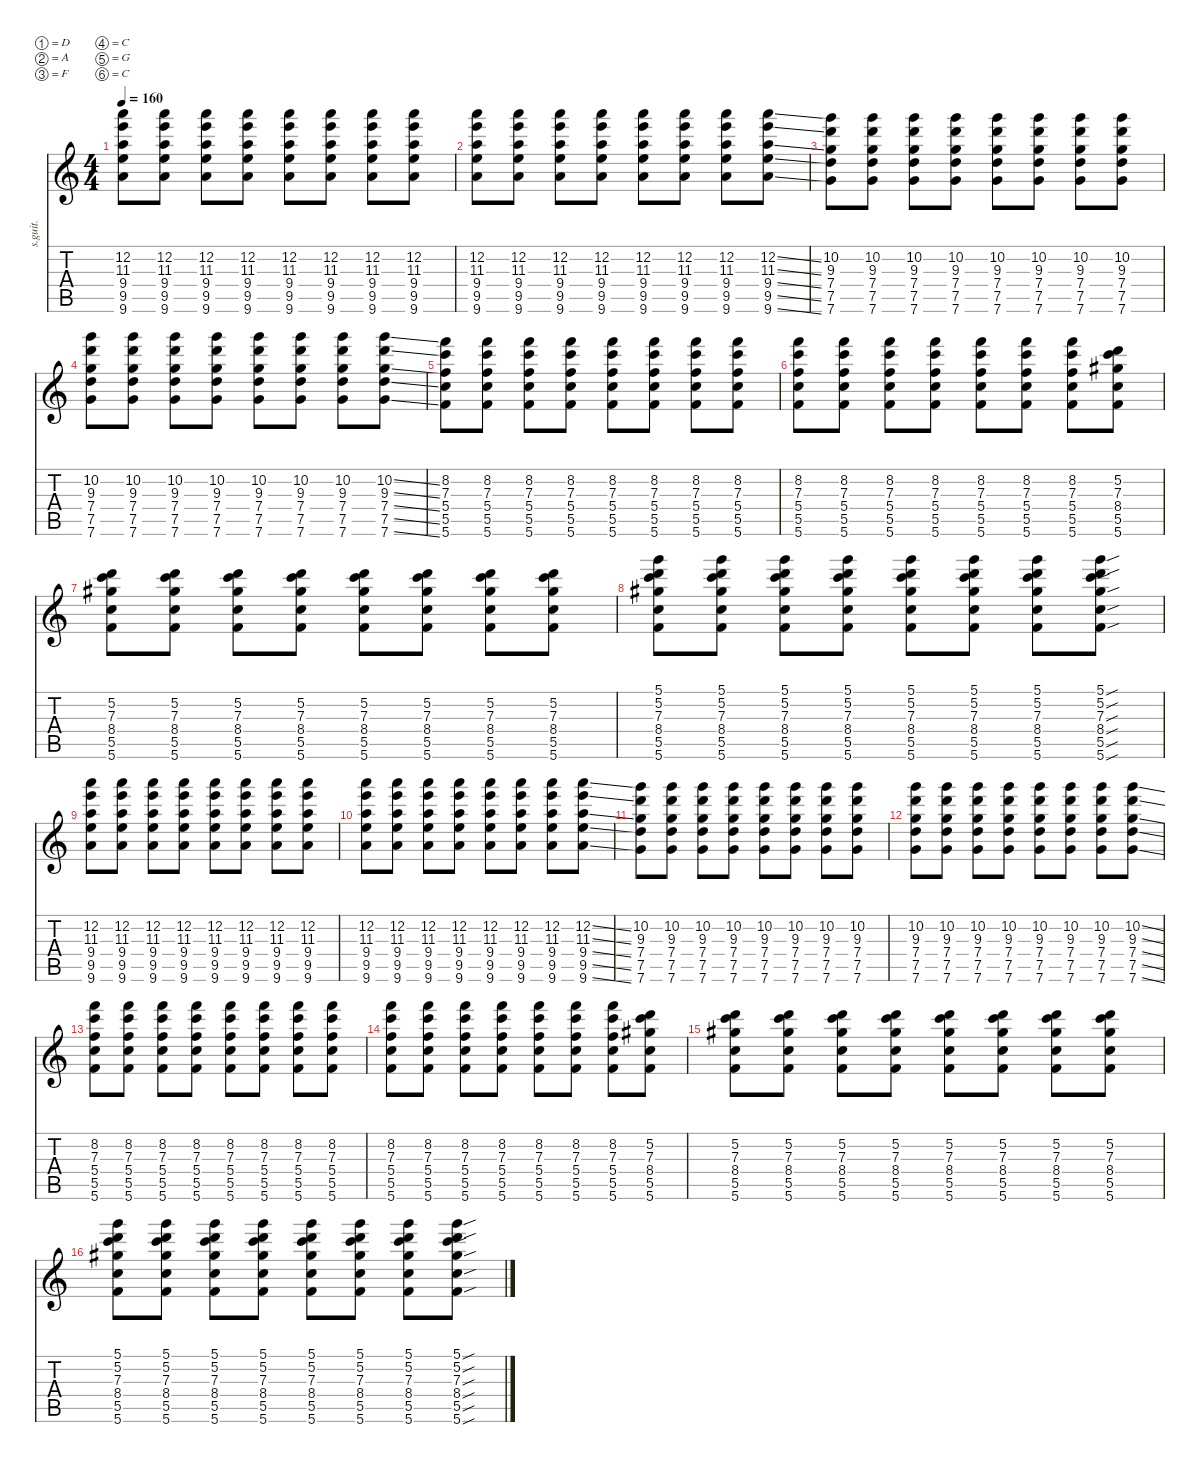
\defaultSystemsLayout 4
\hideDynamics
\bracketExtendMode nobrackets
\track ("Octaver effect gt2" "s.guit.") {instrument distortionguitar}
\staff {score tabs}
\tuning (D5 A4 F4 C4 G3 C3)
\ts (4 4)
\tempo 160
\clef g2
\ks c
(12.2 11.3 9.4 9.5 9.6).8{lyrics (0 "") lyrics (1 "") lyrics (2 "") lyrics (3 "") lyrics (4 "") dy mf} (12.2 11.3 9.4 9.5 9.6).8{lyrics (0 "") lyrics (1 "") lyrics (2 "") lyrics (3 "") lyrics (4 "")} (12.2 11.3 9.4 9.5 9.6).8{lyrics (0 "") lyrics (1 "") lyrics (2 "") lyrics (3 "") lyrics (4 "")} (12.2 11.3 9.4 9.5 9.6).8{lyrics (0 "") lyrics (1 "") lyrics (2 "") lyrics (3 "") lyrics (4 "")} (12.2 11.3 9.4 9.5 9.6).8{lyrics (0 "") lyrics (1 "") lyrics (2 "") lyrics (3 "") lyrics (4 "")} (12.2 11.3 9.4 9.5 9.6).8{lyrics (0 "") lyrics (1 "") lyrics (2 "") lyrics (3 "") lyrics (4 "")} (12.2 11.3 9.4 9.5 9.6).8{lyrics (0 "") lyrics (1 "") lyrics (2 "") lyrics (3 "") lyrics (4 "")} (12.2 11.3 9.4 9.5 9.6).8{lyrics (0 "") lyrics (1 "") lyrics (2 "") lyrics (3 "") lyrics (4 "")} |
(12.2 11.3 9.4 9.5 9.6).8{lyrics (0 "") lyrics (1 "") lyrics (2 "") lyrics (3 "") lyrics (4 "")} (12.2 11.3 9.4 9.5 9.6).8{lyrics (0 "") lyrics (1 "") lyrics (2 "") lyrics (3 "") lyrics (4 "")} (12.2 11.3 9.4 9.5 9.6).8{lyrics (0 "") lyrics (1 "") lyrics (2 "") lyrics (3 "") lyrics (4 "")} (12.2 11.3 9.4 9.5 9.6).8{lyrics (0 "") lyrics (1 "") lyrics (2 "") lyrics (3 "") lyrics (4 "")} (12.2 11.3 9.4 9.5 9.6).8{lyrics (0 "") lyrics (1 "") lyrics (2 "") lyrics (3 "") lyrics (4 "")} (12.2 11.3 9.4 9.5 9.6).8{lyrics (0 "") lyrics (1 "") lyrics (2 "") lyrics (3 "") lyrics (4 "")} (12.2 11.3 9.4 9.5 9.6).8{lyrics (0 "") lyrics (1 "") lyrics (2 "") lyrics (3 "") lyrics (4 "")} (12.2{ss} 11.3{ss} 9.4{ss} 9.5{ss} 9.6{ss}).8{lyrics (0 "") lyrics (1 "") lyrics (2 "") lyrics (3 "") lyrics (4 "")} |
(10.2 9.3 7.4 7.5 7.6).8{lyrics (0 "") lyrics (1 "") lyrics (2 "") lyrics (3 "") lyrics (4 "")} (10.2 9.3 7.4 7.5 7.6).8{lyrics (0 "") lyrics (1 "") lyrics (2 "") lyrics (3 "") lyrics (4 "")} (10.2 9.3 7.4 7.5 7.6).8{lyrics (0 "") lyrics (1 "") lyrics (2 "") lyrics (3 "") lyrics (4 "")} (10.2 9.3 7.4 7.5 7.6).8{lyrics (0 "") lyrics (1 "") lyrics (2 "") lyrics (3 "") lyrics (4 "")} (10.2 9.3 7.4 7.5 7.6).8{lyrics (0 "") lyrics (1 "") lyrics (2 "") lyrics (3 "") lyrics (4 "")} (10.2 9.3 7.4 7.5 7.6).8{lyrics (0 "") lyrics (1 "") lyrics (2 "") lyrics (3 "") lyrics (4 "")} (10.2 9.3 7.4 7.5 7.6).8{lyrics (0 "") lyrics (1 "") lyrics (2 "") lyrics (3 "") lyrics (4 "")} (10.2 9.3 7.4 7.5 7.6).8{lyrics (0 "") lyrics (1 "") lyrics (2 "") lyrics (3 "") lyrics (4 "")} |
(10.2 9.3 7.4 7.5 7.6).8{lyrics (0 "") lyrics (1 "") lyrics (2 "") lyrics (3 "") lyrics (4 "")} (10.2 9.3 7.4 7.5 7.6).8{lyrics (0 "") lyrics (1 "") lyrics (2 "") lyrics (3 "") lyrics (4 "")} (10.2 9.3 7.4 7.5 7.6).8{lyrics (0 "") lyrics (1 "") lyrics (2 "") lyrics (3 "") lyrics (4 "")} (10.2 9.3 7.4 7.5 7.6).8{lyrics (0 "") lyrics (1 "") lyrics (2 "") lyrics (3 "") lyrics (4 "")} (10.2 9.3 7.4 7.5 7.6).8{lyrics (0 "") lyrics (1 "") lyrics (2 "") lyrics (3 "") lyrics (4 "")} (10.2 9.3 7.4 7.5 7.6).8{lyrics (0 "") lyrics (1 "") lyrics (2 "") lyrics (3 "") lyrics (4 "")} (10.2 9.3 7.4 7.5 7.6).8{lyrics (0 "") lyrics (1 "") lyrics (2 "") lyrics (3 "") lyrics (4 "")} (10.2{ss} 9.3{ss} 7.4{ss} 7.5{ss} 7.6{ss}).8{lyrics (0 "") lyrics (1 "") lyrics (2 "") lyrics (3 "") lyrics (4 "")} |
(8.2 7.3 5.4 5.5 5.6).8{lyrics (0 "") lyrics (1 "") lyrics (2 "") lyrics (3 "") lyrics (4 "")} (8.2 7.3 5.4 5.5 5.6).8{lyrics (0 "") lyrics (1 "") lyrics (2 "") lyrics (3 "") lyrics (4 "")} (8.2 7.3 5.4 5.5 5.6).8{lyrics (0 "") lyrics (1 "") lyrics (2 "") lyrics (3 "") lyrics (4 "")} (8.2 7.3 5.4 5.5 5.6).8{lyrics (0 "") lyrics (1 "") lyrics (2 "") lyrics (3 "") lyrics (4 "")} (8.2 7.3 5.4 5.5 5.6).8{lyrics (0 "") lyrics (1 "") lyrics (2 "") lyrics (3 "") lyrics (4 "")} (8.2 7.3 5.4 5.5 5.6).8{lyrics (0 "") lyrics (1 "") lyrics (2 "") lyrics (3 "") lyrics (4 "")} (8.2 7.3 5.4 5.5 5.6).8{lyrics (0 "") lyrics (1 "") lyrics (2 "") lyrics (3 "") lyrics (4 "")} (8.2 7.3 5.4 5.5 5.6).8{lyrics (0 "") lyrics (1 "") lyrics (2 "") lyrics (3 "") lyrics (4 "")} |
(8.2 7.3 5.4 5.5 5.6).8{lyrics (0 "") lyrics (1 "") lyrics (2 "") lyrics (3 "") lyrics (4 "")} (8.2 7.3 5.4 5.5 5.6).8{lyrics (0 "") lyrics (1 "") lyrics (2 "") lyrics (3 "") lyrics (4 "")} (8.2 7.3 5.4 5.5 5.6).8{lyrics (0 "") lyrics (1 "") lyrics (2 "") lyrics (3 "") lyrics (4 "")} (8.2 7.3 5.4 5.5 5.6).8{lyrics (0 "") lyrics (1 "") lyrics (2 "") lyrics (3 "") lyrics (4 "")} (8.2 7.3 5.4 5.5 5.6).8{lyrics (0 "") lyrics (1 "") lyrics (2 "") lyrics (3 "") lyrics (4 "")} (8.2 7.3 5.4 5.5 5.6).8{lyrics (0 "") lyrics (1 "") lyrics (2 "") lyrics (3 "") lyrics (4 "")} (8.2 7.3 5.4 5.5 5.6).8{lyrics (0 "") lyrics (1 "") lyrics (2 "") lyrics (3 "") lyrics (4 "")} (5.2 7.3 8.4{acc #} 5.5 5.6).8{lyrics (0 "") lyrics (1 "") lyrics (2 "") lyrics (3 "") lyrics (4 "")} |
(5.2 7.3 8.4{acc #} 5.5 5.6).8{lyrics (0 "") lyrics (1 "") lyrics (2 "") lyrics (3 "") lyrics (4 "")} (5.2 7.3 8.4{acc #} 5.5 5.6).8{lyrics (0 "") lyrics (1 "") lyrics (2 "") lyrics (3 "") lyrics (4 "")} (5.2 7.3 8.4{acc #} 5.5 5.6).8{lyrics (0 "") lyrics (1 "") lyrics (2 "") lyrics (3 "") lyrics (4 "")} (5.2 7.3 8.4{acc #} 5.5 5.6).8{lyrics (0 "") lyrics (1 "") lyrics (2 "") lyrics (3 "") lyrics (4 "")} (5.2 7.3 8.4{acc #} 5.5 5.6).8{lyrics (0 "") lyrics (1 "") lyrics (2 "") lyrics (3 "") lyrics (4 "")} (5.2 7.3 8.4{acc #} 5.5 5.6).8{lyrics (0 "") lyrics (1 "") lyrics (2 "") lyrics (3 "") lyrics (4 "")} (5.2 7.3 8.4{acc #} 5.5 5.6).8{lyrics (0 "") lyrics (1 "") lyrics (2 "") lyrics (3 "") lyrics (4 "")} (5.2 7.3 8.4{acc #} 5.5 5.6).8{lyrics (0 "") lyrics (1 "") lyrics (2 "") lyrics (3 "") lyrics (4 "")} |
(5.1 5.2 7.3 8.4{acc #} 5.5 5.6).8{lyrics (0 "") lyrics (1 "") lyrics (2 "") lyrics (3 "") lyrics (4 "")} (5.1 5.2 7.3 8.4{acc #} 5.5 5.6).8{lyrics (0 "") lyrics (1 "") lyrics (2 "") lyrics (3 "") lyrics (4 "")} (5.1 5.2 7.3 8.4{acc #} 5.5 5.6).8{lyrics (0 "") lyrics (1 "") lyrics (2 "") lyrics (3 "") lyrics (4 "")} (5.1 5.2 7.3 8.4{acc #} 5.5 5.6).8{lyrics (0 "") lyrics (1 "") lyrics (2 "") lyrics (3 "") lyrics (4 "")} (5.1 5.2 7.3 8.4{acc #} 5.5 5.6).8{lyrics (0 "") lyrics (1 "") lyrics (2 "") lyrics (3 "") lyrics (4 "")} (5.1 5.2 7.3 8.4{acc #} 5.5 5.6).8{lyrics (0 "") lyrics (1 "") lyrics (2 "") lyrics (3 "") lyrics (4 "")} (5.1 5.2 7.3 8.4{acc #} 5.5 5.6).8{lyrics (0 "") lyrics (1 "") lyrics (2 "") lyrics (3 "") lyrics (4 "")} (5.1{sou} 5.2{sou} 7.3{sou} 8.4{sou acc #} 5.5{sou} 5.6{sou}).8{lyrics (0 "") lyrics (1 "") lyrics (2 "") lyrics (3 "") lyrics (4 "")} |
(12.2 11.3 9.4 9.5 9.6).8{lyrics (0 "") lyrics (1 "") lyrics (2 "") lyrics (3 "") lyrics (4 "")} (12.2 11.3 9.4 9.5 9.6).8{lyrics (0 "") lyrics (1 "") lyrics (2 "") lyrics (3 "") lyrics (4 "")} (12.2 11.3 9.4 9.5 9.6).8{lyrics (0 "") lyrics (1 "") lyrics (2 "") lyrics (3 "") lyrics (4 "")} (12.2 11.3 9.4 9.5 9.6).8{lyrics (0 "") lyrics (1 "") lyrics (2 "") lyrics (3 "") lyrics (4 "")} (12.2 11.3 9.4 9.5 9.6).8{lyrics (0 "") lyrics (1 "") lyrics (2 "") lyrics (3 "") lyrics (4 "")} (12.2 11.3 9.4 9.5 9.6).8{lyrics (0 "") lyrics (1 "") lyrics (2 "") lyrics (3 "") lyrics (4 "")} (12.2 11.3 9.4 9.5 9.6).8{lyrics (0 "") lyrics (1 "") lyrics (2 "") lyrics (3 "") lyrics (4 "")} (12.2 11.3 9.4 9.5 9.6).8{lyrics (0 "") lyrics (1 "") lyrics (2 "") lyrics (3 "") lyrics (4 "")} |
(12.2 11.3 9.4 9.5 9.6).8{lyrics (0 "") lyrics (1 "") lyrics (2 "") lyrics (3 "") lyrics (4 "")} (12.2 11.3 9.4 9.5 9.6).8{lyrics (0 "") lyrics (1 "") lyrics (2 "") lyrics (3 "") lyrics (4 "")} (12.2 11.3 9.4 9.5 9.6).8{lyrics (0 "") lyrics (1 "") lyrics (2 "") lyrics (3 "") lyrics (4 "")} (12.2 11.3 9.4 9.5 9.6).8{lyrics (0 "") lyrics (1 "") lyrics (2 "") lyrics (3 "") lyrics (4 "")} (12.2 11.3 9.4 9.5 9.6).8{lyrics (0 "") lyrics (1 "") lyrics (2 "") lyrics (3 "") lyrics (4 "")} (12.2 11.3 9.4 9.5 9.6).8{lyrics (0 "") lyrics (1 "") lyrics (2 "") lyrics (3 "") lyrics (4 "")} (12.2 11.3 9.4 9.5 9.6).8{lyrics (0 "") lyrics (1 "") lyrics (2 "") lyrics (3 "") lyrics (4 "")} (12.2{ss} 11.3{ss} 9.4{ss} 9.5{ss} 9.6{ss}).8{lyrics (0 "") lyrics (1 "") lyrics (2 "") lyrics (3 "") lyrics (4 "")} |
(10.2 9.3 7.4 7.5 7.6).8{lyrics (0 "") lyrics (1 "") lyrics (2 "") lyrics (3 "") lyrics (4 "")} (10.2 9.3 7.4 7.5 7.6).8{lyrics (0 "") lyrics (1 "") lyrics (2 "") lyrics (3 "") lyrics (4 "")} (10.2 9.3 7.4 7.5 7.6).8{lyrics (0 "") lyrics (1 "") lyrics (2 "") lyrics (3 "") lyrics (4 "")} (10.2 9.3 7.4 7.5 7.6).8{lyrics (0 "") lyrics (1 "") lyrics (2 "") lyrics (3 "") lyrics (4 "")} (10.2 9.3 7.4 7.5 7.6).8{lyrics (0 "") lyrics (1 "") lyrics (2 "") lyrics (3 "") lyrics (4 "")} (10.2 9.3 7.4 7.5 7.6).8{lyrics (0 "") lyrics (1 "") lyrics (2 "") lyrics (3 "") lyrics (4 "")} (10.2 9.3 7.4 7.5 7.6).8{lyrics (0 "") lyrics (1 "") lyrics (2 "") lyrics (3 "") lyrics (4 "")} (10.2 9.3 7.4 7.5 7.6).8{lyrics (0 "") lyrics (1 "") lyrics (2 "") lyrics (3 "") lyrics (4 "")} |
(10.2 9.3 7.4 7.5 7.6).8{lyrics (0 "") lyrics (1 "") lyrics (2 "") lyrics (3 "") lyrics (4 "")} (10.2 9.3 7.4 7.5 7.6).8{lyrics (0 "") lyrics (1 "") lyrics (2 "") lyrics (3 "") lyrics (4 "")} (10.2 9.3 7.4 7.5 7.6).8{lyrics (0 "") lyrics (1 "") lyrics (2 "") lyrics (3 "") lyrics (4 "")} (10.2 9.3 7.4 7.5 7.6).8{lyrics (0 "") lyrics (1 "") lyrics (2 "") lyrics (3 "") lyrics (4 "")} (10.2 9.3 7.4 7.5 7.6).8{lyrics (0 "") lyrics (1 "") lyrics (2 "") lyrics (3 "") lyrics (4 "")} (10.2 9.3 7.4 7.5 7.6).8{lyrics (0 "") lyrics (1 "") lyrics (2 "") lyrics (3 "") lyrics (4 "")} (10.2 9.3 7.4 7.5 7.6).8{lyrics (0 "") lyrics (1 "") lyrics (2 "") lyrics (3 "") lyrics (4 "")} (10.2{ss} 9.3{ss} 7.4{ss} 7.5{ss} 7.6{ss}).8{lyrics (0 "") lyrics (1 "") lyrics (2 "") lyrics (3 "") lyrics (4 "")} |
(8.2 7.3 5.4 5.5 5.6).8{lyrics (0 "") lyrics (1 "") lyrics (2 "") lyrics (3 "") lyrics (4 "")} (8.2 7.3 5.4 5.5 5.6).8{lyrics (0 "") lyrics (1 "") lyrics (2 "") lyrics (3 "") lyrics (4 "")} (8.2 7.3 5.4 5.5 5.6).8{lyrics (0 "") lyrics (1 "") lyrics (2 "") lyrics (3 "") lyrics (4 "")} (8.2 7.3 5.4 5.5 5.6).8{lyrics (0 "") lyrics (1 "") lyrics (2 "") lyrics (3 "") lyrics (4 "")} (8.2 7.3 5.4 5.5 5.6).8{lyrics (0 "") lyrics (1 "") lyrics (2 "") lyrics (3 "") lyrics (4 "")} (8.2 7.3 5.4 5.5 5.6).8{lyrics (0 "") lyrics (1 "") lyrics (2 "") lyrics (3 "") lyrics (4 "")} (8.2 7.3 5.4 5.5 5.6).8{lyrics (0 "") lyrics (1 "") lyrics (2 "") lyrics (3 "") lyrics (4 "")} (8.2 7.3 5.4 5.5 5.6).8{lyrics (0 "") lyrics (1 "") lyrics (2 "") lyrics (3 "") lyrics (4 "")} |
(8.2 7.3 5.4 5.5 5.6).8{lyrics (0 "") lyrics (1 "") lyrics (2 "") lyrics (3 "") lyrics (4 "")} (8.2 7.3 5.4 5.5 5.6).8{lyrics (0 "") lyrics (1 "") lyrics (2 "") lyrics (3 "") lyrics (4 "")} (8.2 7.3 5.4 5.5 5.6).8{lyrics (0 "") lyrics (1 "") lyrics (2 "") lyrics (3 "") lyrics (4 "")} (8.2 7.3 5.4 5.5 5.6).8{lyrics (0 "") lyrics (1 "") lyrics (2 "") lyrics (3 "") lyrics (4 "")} (8.2 7.3 5.4 5.5 5.6).8{lyrics (0 "") lyrics (1 "") lyrics (2 "") lyrics (3 "") lyrics (4 "")} (8.2 7.3 5.4 5.5 5.6).8{lyrics (0 "") lyrics (1 "") lyrics (2 "") lyrics (3 "") lyrics (4 "")} (8.2 7.3 5.4 5.5 5.6).8{lyrics (0 "") lyrics (1 "") lyrics (2 "") lyrics (3 "") lyrics (4 "")} (5.2 7.3 8.4{acc #} 5.5 5.6).8{lyrics (0 "") lyrics (1 "") lyrics (2 "") lyrics (3 "") lyrics (4 "")} |
(5.2 7.3 8.4{acc #} 5.5 5.6).8{lyrics (0 "") lyrics (1 "") lyrics (2 "") lyrics (3 "") lyrics (4 "")} (5.2 7.3 8.4{acc #} 5.5 5.6).8{lyrics (0 "") lyrics (1 "") lyrics (2 "") lyrics (3 "") lyrics (4 "")} (5.2 7.3 8.4{acc #} 5.5 5.6).8{lyrics (0 "") lyrics (1 "") lyrics (2 "") lyrics (3 "") lyrics (4 "")} (5.2 7.3 8.4{acc #} 5.5 5.6).8{lyrics (0 "") lyrics (1 "") lyrics (2 "") lyrics (3 "") lyrics (4 "")} (5.2 7.3 8.4{acc #} 5.5 5.6).8{lyrics (0 "") lyrics (1 "") lyrics (2 "") lyrics (3 "") lyrics (4 "")} (5.2 7.3 8.4{acc #} 5.5 5.6).8{lyrics (0 "") lyrics (1 "") lyrics (2 "") lyrics (3 "") lyrics (4 "")} (5.2 7.3 8.4{acc #} 5.5 5.6).8{lyrics (0 "") lyrics (1 "") lyrics (2 "") lyrics (3 "") lyrics (4 "")} (5.2 7.3 8.4{acc #} 5.5 5.6).8{lyrics (0 "") lyrics (1 "") lyrics (2 "") lyrics (3 "") lyrics (4 "")} |
(5.1 5.2 7.3 8.4{acc #} 5.5 5.6).8{lyrics (0 "") lyrics (1 "") lyrics (2 "") lyrics (3 "") lyrics (4 "")} (5.1 5.2 7.3 8.4{acc #} 5.5 5.6).8{lyrics (0 "") lyrics (1 "") lyrics (2 "") lyrics (3 "") lyrics (4 "")} (5.1 5.2 7.3 8.4{acc #} 5.5 5.6).8{lyrics (0 "") lyrics (1 "") lyrics (2 "") lyrics (3 "") lyrics (4 "")} (5.1 5.2 7.3 8.4{acc #} 5.5 5.6).8{lyrics (0 "") lyrics (1 "") lyrics (2 "") lyrics (3 "") lyrics (4 "")} (5.1 5.2 7.3 8.4{acc #} 5.5 5.6).8{lyrics (0 "") lyrics (1 "") lyrics (2 "") lyrics (3 "") lyrics (4 "")} (5.1 5.2 7.3 8.4{acc #} 5.5 5.6).8{lyrics (0 "") lyrics (1 "") lyrics (2 "") lyrics (3 "") lyrics (4 "")} (5.1 5.2 7.3 8.4{acc #} 5.5 5.6).8{lyrics (0 "") lyrics (1 "") lyrics (2 "") lyrics (3 "") lyrics (4 "")} (5.1{sou} 5.2{sou} 7.3{sou} 8.4{sou acc #} 5.5{sou} 5.6{sou}).8{lyrics (0 "") lyrics (1 "") lyrics (2 "") lyrics (3 "") lyrics (4 "")}
